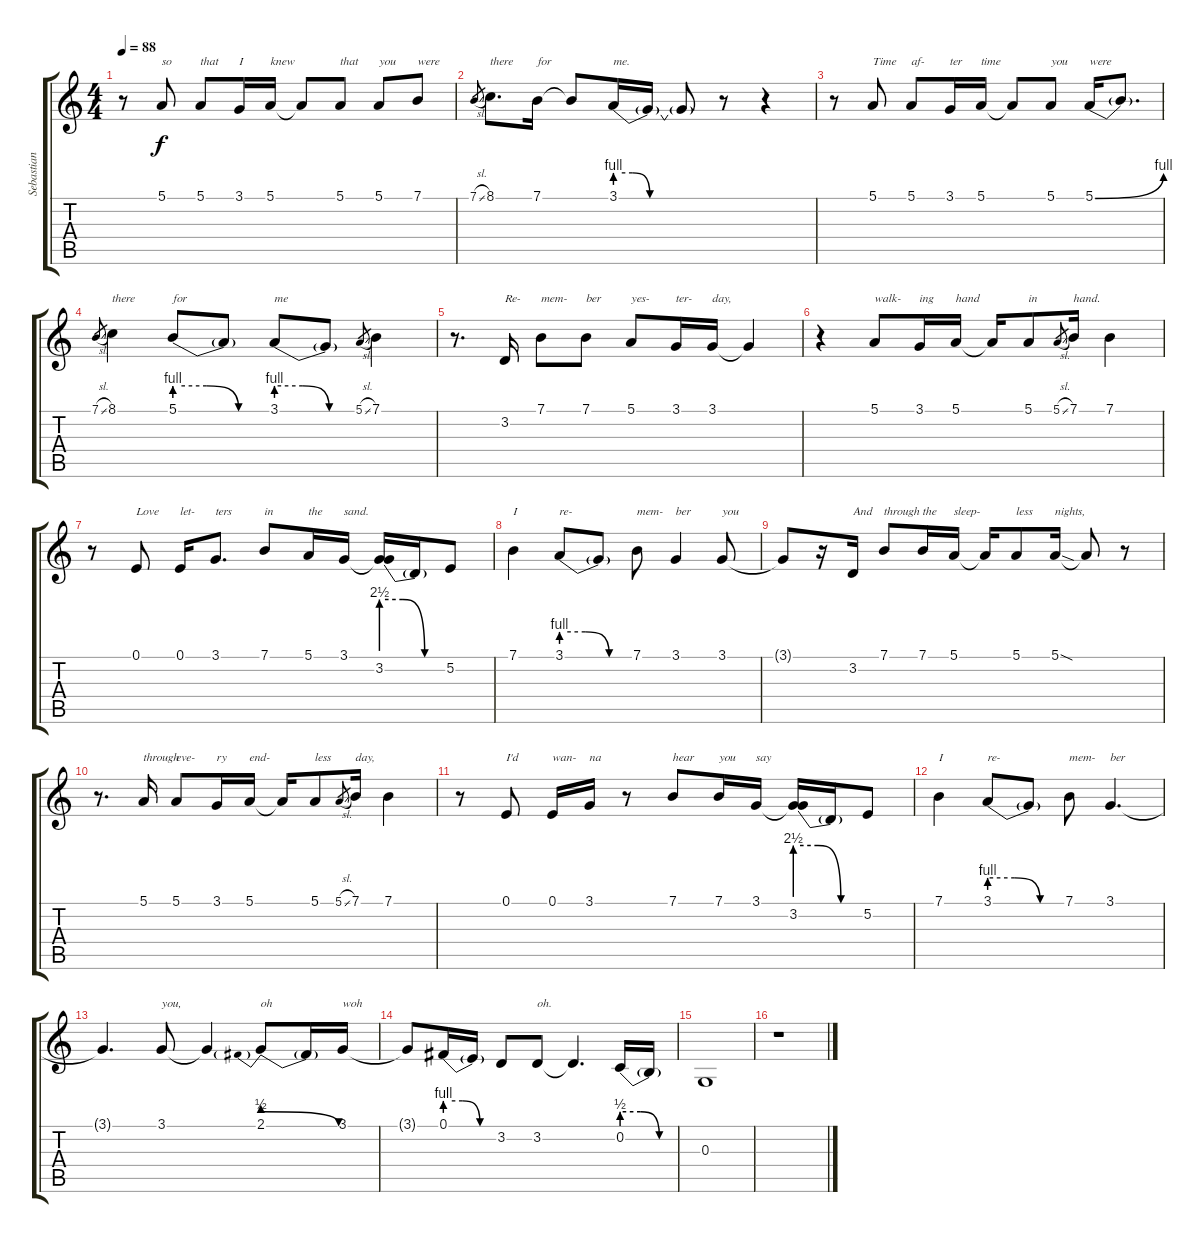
\track ("Sebastian Bach - Vocals" "Sebastian ") {instrument violin}
\staff {score tabs}
\tuning (E4 B3 G3 D3 A2 E2) {hide}
\ts (4 4)
\tempo 88
\clef g2
\ks c
r.8{dy f} 5.1.8{txt "so"} 5.1.8{txt "that"} 3.1.16{txt "I"} 5.1.16{txt "knew"} 5.1{t}.8 5.1.8{txt "that"} 5.1.8{txt "you"} 7.1.8{txt "were"} |
7.1{sl}.8{gr} 8.1.8{d txt "there"} 7.1.16{txt "for"} 7.1{t}.8 3.1{be (custom 0 4 10 4 20 0 40 0 60 0)}.16{txt "me."} 3.1{t}.16 3.1{t}.8 r.8 r.4 |
r.8 5.1.8{txt "Time"} 5.1.8{txt "af-"} 3.1.16{txt "ter"} 5.1.16{txt "time"} 5.1{t}.8 5.1.8{txt "you"} 5.1{be (bend 0 0 60 4)}.16{txt "were"} 5.1{t}.8{d} |
7.1{sl}.8{gr} 8.1.4{txt "there"} 5.1{be (custom 0 4 20 4 40 0 60 0)}.8{txt "for"} 5.1{t}.8 3.1{be (custom 0 4 20 4 40 0 60 0)}.8{txt "me"} 3.1{t}.8 5.1{sl}.8{gr} 7.1.4 |
r.8{d} 3.2.16{txt "Re-"} 7.1.8{txt "mem-"} 7.1.8{txt "ber"} 5.1.8{txt "yes-"} 3.1.16{txt "ter-"} 3.1.16{txt "day,"} 3.1{t}.4 |
r.4 5.1.8{txt "walk-"} 3.1.16{txt "ing"} 5.1.16{txt "hand"} 5.1{t}.16 5.1.8{txt "in"} 5.1{sl}.8{gr} 7.1.16{txt "hand."} 7.1.4 |
r.8 0.1.8{txt "Love"} 0.1.16{txt "let-"} 3.1.8{d txt "ters"} 7.1.8{txt "in"} 5.1.16{txt "the"} 3.1.16{txt "sand."} (3.1{t} 3.2{be (custom 0 10 20 10 40 0 60 0)}).16 3.2{t}.16 5.2.8 |
7.1.4{txt "I"} 3.1{be (custom 0 4 20 4 40 0 60 0)}.8{txt "re-"} 3.1{t}.8 7.1.8{txt "mem-"} 3.1.4{txt "ber"} 3.1.8{txt "you"} |
3.1{t}.8 r.16 3.2.16{txt "And"} 7.1.8{txt "through"} 7.1.16{txt "the"} 5.1.16{txt "sleep-"} 5.1{t}.16 5.1.8{txt "less"} 5.1{sod}.16{txt "nights,"} 5.1{t}.8 r.8 |
r.8{d} 5.1.16{txt "through"} 5.1.8{txt "eve-"} 3.1.16{txt "ry"} 5.1.16{txt "end-"} 5.1{t}.16 5.1.8{txt "less"} 5.1{sl}.8{gr} 7.1.16{txt "day,"} 7.1.4 |
r.8 0.1.8{txt "I'd"} 0.1.16{txt "wan-"} 3.1.16{txt "na"} r.8 7.1.8{txt "hear"} 7.1.16{txt "you"} 3.1.16{txt "say"} (3.1{t} 3.2{be (custom 0 10 20 10 40 0 60 0)}).16 3.2{t}.16 5.2.8 |
7.1.4{txt "I"} 3.1{be (custom 0 4 20 4 40 0 60 0)}.8{txt "re-"} 3.1{t}.8 7.1.8{txt "mem-"} 3.1.4{d txt "ber"} |
3.1{t}.4{d} 3.1.8{txt "you,"} 3.1{t}.4 2.1{be (prebendrelease 0 2 60 0)}.8{txt "oh"} 2.1{t}.16 3.1.16{txt "woh"} |
3.1{t}.8 0.1{be (custom 0 4 20 4 40 0 60 0)}.16 0.1{t}.16 3.2.8 3.2.8{txt "oh."} 3.2{t}.4{d} 0.2{be (custom 0 2 20 2 40 0 60 0)}.16 0.2{t}.16 |
0.3.1 |
r.1
